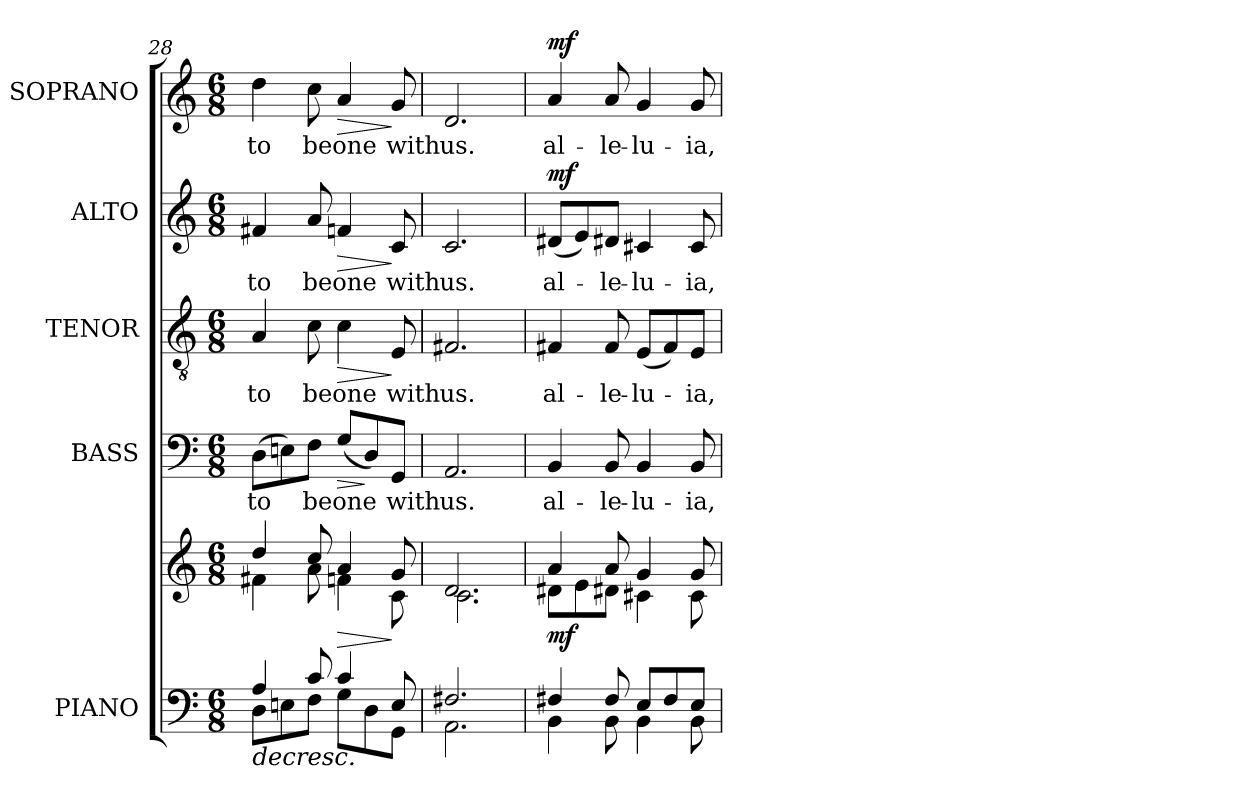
**kern	**kern	**dynam	**kern	**text	**dynam	**kern	**text	**dynam	**kern	**text	**dynam	**kern	**text	**dynam
*part5	*part5	*part5	*part4	*part4	*part4	*part3	*part3	*part3	*part2	*part2	*part2	*part1	*part1	*part1
*staff6	*staff5	*staff5/6	*staff4	*staff4	*staff4	*staff3	*staff3	*staff3	*staff2	*staff2	*staff2	*staff1	*staff1	*staff1
*I"PIANO	*	*	*I"BASS	*	*	*I"TENOR	*	*	*I"ALTO	*	*	*I"SOPRANO	*	*
*	*	*	*I'B.	*	*	*I'T.	*	*	*I'A.	*	*	*I'S.	*	*
*clefF4	*clefG2	*	*clefF4	*	*	*clefGv2	*	*	*clefG2	*	*	*clefG2	*	*
*	*	*	*	*	*	*ITrd7c12	*	*	*	*	*	*	*	*
*k[]	*k[]	*	*k[]	*	*	*k[]	*	*	*k[]	*	*	*k[]	*	*
*C:	*C:	*	*C:	*	*	*C:	*	*	*C:	*	*	*C:	*	*
*M6/8	*M6/8	*	*M6/8	*	*	*M6/8	*	*	*M6/8	*	*	*M6/8	*	*
=28	=28	=28	=28	=28	=28	=28	=28	=28	=28	=28	=28	=28	=28	=28
!	!	!LO:HP:b=2	!	!	!	!	!	!	!	!	!	!	!	!
*^	*^	*	*	*	*	*	*	*	*	*	*	*	*	*
!	!	!	!	!	!	!LO:LY:b:color=#000000	!	!	!	!	!	!	!	!	!	!
!	!	!	!	!	!	!	!	!	!LO:LY:b:color=#000000	!	!	!	!	!	!	!
!	!	!	!	!	!	!	!	!	!	!	!	!LO:LY:b:color=#000000	!	!	!	!
!	!	!	!	!	!	!	!	!	!	!	!	!	!	!	!LO:LY:b:color=#000000	!
4Ai/	8Di\L	4ddi/	4f#Xi\	>	(8Di\L	to	.	4AAi/	to	.	4f#Xi/	to	.	4ddi\	to	.
.	8Eni\	.	.	.	8Eni\)	.	.	.	.	.	.	.	.	.	.	.
!	!	!	!	!	!	!LO:LY:b:color=#000000	!	!	!	!	!	!	!	!	!	!
!	!	!	!	!	!	!	!	!	!LO:LY:b:color=#000000	!	!	!	!	!	!	!
!	!	!	!	!	!	!	!	!	!	!	!	!LO:LY:b:color=#000000	!	!	!	!
!	!	!	!	!	!	!	!	!	!	!	!	!	!	!	!LO:LY:b:color=#000000	!
8ci/	8Fi\J	8cci/	8ai\	.	8Fi\J	be	.	8Ci\	be	.	8ai/	be	.	8cci\	be	.
!	!	!	!	!LO:HP:b	!	!	!	!	!	!	!	!	!	!	!	!
!	!	!	!	!	!	!LO:LY:b:color=#000000	!LO:HP:b	!	!	!	!	!	!	!	!	!
!	!	!	!	!	!	!	!	!	!LO:LY:b:color=#000000	!LO:HP:b	!	!	!	!	!	!
!	!	!	!	!	!	!	!	!	!	!	!	!LO:LY:b:color=#000000	!LO:HP:b	!	!	!
!	!	!	!	!	!	!	!	!	!	!	!	!	!	!	!LO:LY:b:color=#000000	!LO:HP:b
4ci/	8Gi\L	4ai/	4fni\	>	(8Gi/L	one	>	4Ci\	one	>	4fni/	one	>	4ai/	one	>
.	8Di\	.	.	.	8Di/)	.	]	.	.	.	.	.	.	.	.	.
!	!	!	!	!	!	!LO:LY:b:color=#000000	!	!	!	!	!	!	!	!	!	!
!	!	!	!	!	!	!	!	!	!LO:LY:b:color=#000000	!	!	!	!	!	!	!
!	!	!	!	!	!	!	!	!	!	!	!	!LO:LY:b:color=#000000	!	!	!	!
!	!	!	!	!	!	!	!	!	!	!	!	!	!	!	!LO:LY:b:color=#000000	!
8Ei/	8GGi\J	8gi/	8ci\	]	8GGi/J	with	.	8EEi/	with	]	8ci/	with	]	8gi/	with	]
=29	=29	=29	=29	=29	=29	=29	=29	=29	=29	=29	=29	=29	=29	=29	=29	=29
!	!	!	!	!	!	!LO:LY:b:color=#000000	!	!	!	!	!	!	!	!	!	!
!	!	!	!	!	!	!	!	!	!LO:LY:b:color=#000000	!	!	!	!	!	!	!
!	!	!	!	!	!	!	!	!	!	!	!	!LO:LY:b:color=#000000	!	!	!	!
!	!	!	!	!	!	!	!	!	!	!	!	!	!	!	!LO:LY:b:color=#000000	!
2.F#Xi/	2.AAi\	2.di/	2.ci\	.	2.AAi/	us.	.	2.FF#Xi/	us.	.	2.ci/	us.	.	2.di/	us.	.
*v	*v	*	*	*	*	*	*	*	*	*	*	*	*	*	*	*
*	*v	*v	*	*	*	*	*	*	*	*	*	*	*	*	*
.	.	]	.	.	.	.	.	.	.	.	.	.	.	.
!!LO:LB:g=z
=30	=30	=30	=30	=30	=30	=30	=30	=30	=30	=30	=30	=30	=30	=30
*^	*^	*	*	*	*	*	*	*	*	*	*	*	*	*
!	!	!	!	!	!	!LO:LY:b:color=#000000	!	!	!	!	!	!	!	!	!	!
!	!	!	!	!	!	!	!	!	!LO:LY:b:color=#000000	!	!	!	!	!	!	!
!	!	!	!	!	!	!	!	!	!	!	!	!LO:LY:b:color=#000000	!	!	!	!
!	!	!	!	!	!	!	!	!	!	!	!	!	!	!	!LO:LY:b:color=#000000	!
4F#Xi/	4BBi\	4ai/	8d#Xi\L	mf	4BBi/	al-	.	4FF#Xi/	al-	mf mf	(8d#Xi/L	al-	mf	4ai/	al-	mf
.	.	.	8ei\	.	.	.	.	.	.	.	8ei/)	.	.	.	.	.
!	!	!	!	!	!	!LO:LY:b:color=#000000	!	!	!	!	!	!	!	!	!	!
!	!	!	!	!	!	!	!	!	!LO:LY:b:color=#000000	!	!	!	!	!	!	!
!	!	!	!	!	!	!	!	!	!	!	!	!LO:LY:b:color=#000000	!	!	!	!
!	!	!	!	!	!	!	!	!	!	!	!	!	!	!	!LO:LY:b:color=#000000	!
8F#i/	8BBi\	8ai/	8d#Xi\J	.	8BBi/	-le-	.	8FF#i/	-le-	.	8d#Xi/J	-le-	.	8ai/	-le-	.
!	!	!	!	!	!	!LO:LY:b:color=#000000	!	!	!	!	!	!	!	!	!	!
!	!	!	!	!	!	!	!	!	!LO:LY:b:color=#000000	!	!	!	!	!	!	!
!	!	!	!	!	!	!	!	!	!	!	!	!LO:LY:b:color=#000000	!	!	!	!
!	!	!	!	!	!	!	!	!	!	!	!	!	!	!	!LO:LY:b:color=#000000	!
8Ei/L	4BBi\	4gi/	4c#Xi\	.	4BBi/	-lu-	.	(8EEi/L	-lu-	.	4c#Xi/	-lu-	.	4gi/	-lu-	.
8F#i/	.	.	.	.	.	.	.	8FF#i/)	.	.	.	.	.	.	.	.
!	!	!	!	!	!	!LO:LY:b:color=#000000	!	!	!	!	!	!	!	!	!	!
!	!	!	!	!	!	!	!	!	!LO:LY:b:color=#000000	!	!	!	!	!	!	!
!	!	!	!	!	!	!	!	!	!	!	!	!LO:LY:b:color=#000000	!	!	!	!
!	!	!	!	!	!	!	!	!	!	!	!	!	!	!	!LO:LY:b:color=#000000	!
8Ei/J	8BBi\	8gi/	8c#i\	.	8BBi/	-ia,	.	8EEi/J	-ia,	.	8c#i/	-ia,	.	8gi/	-ia,	.
*v	*v	*	*	*	*	*	*	*	*	*	*	*	*	*	*	*
*	*v	*v	*	*	*	*	*	*	*	*	*	*	*	*	*
=	=	=	=	=	=	=	=	=	=	=	=	=	=	=
*-	*-	*-	*-	*-	*-	*-	*-	*-	*-	*-	*-	*-	*-	*-
